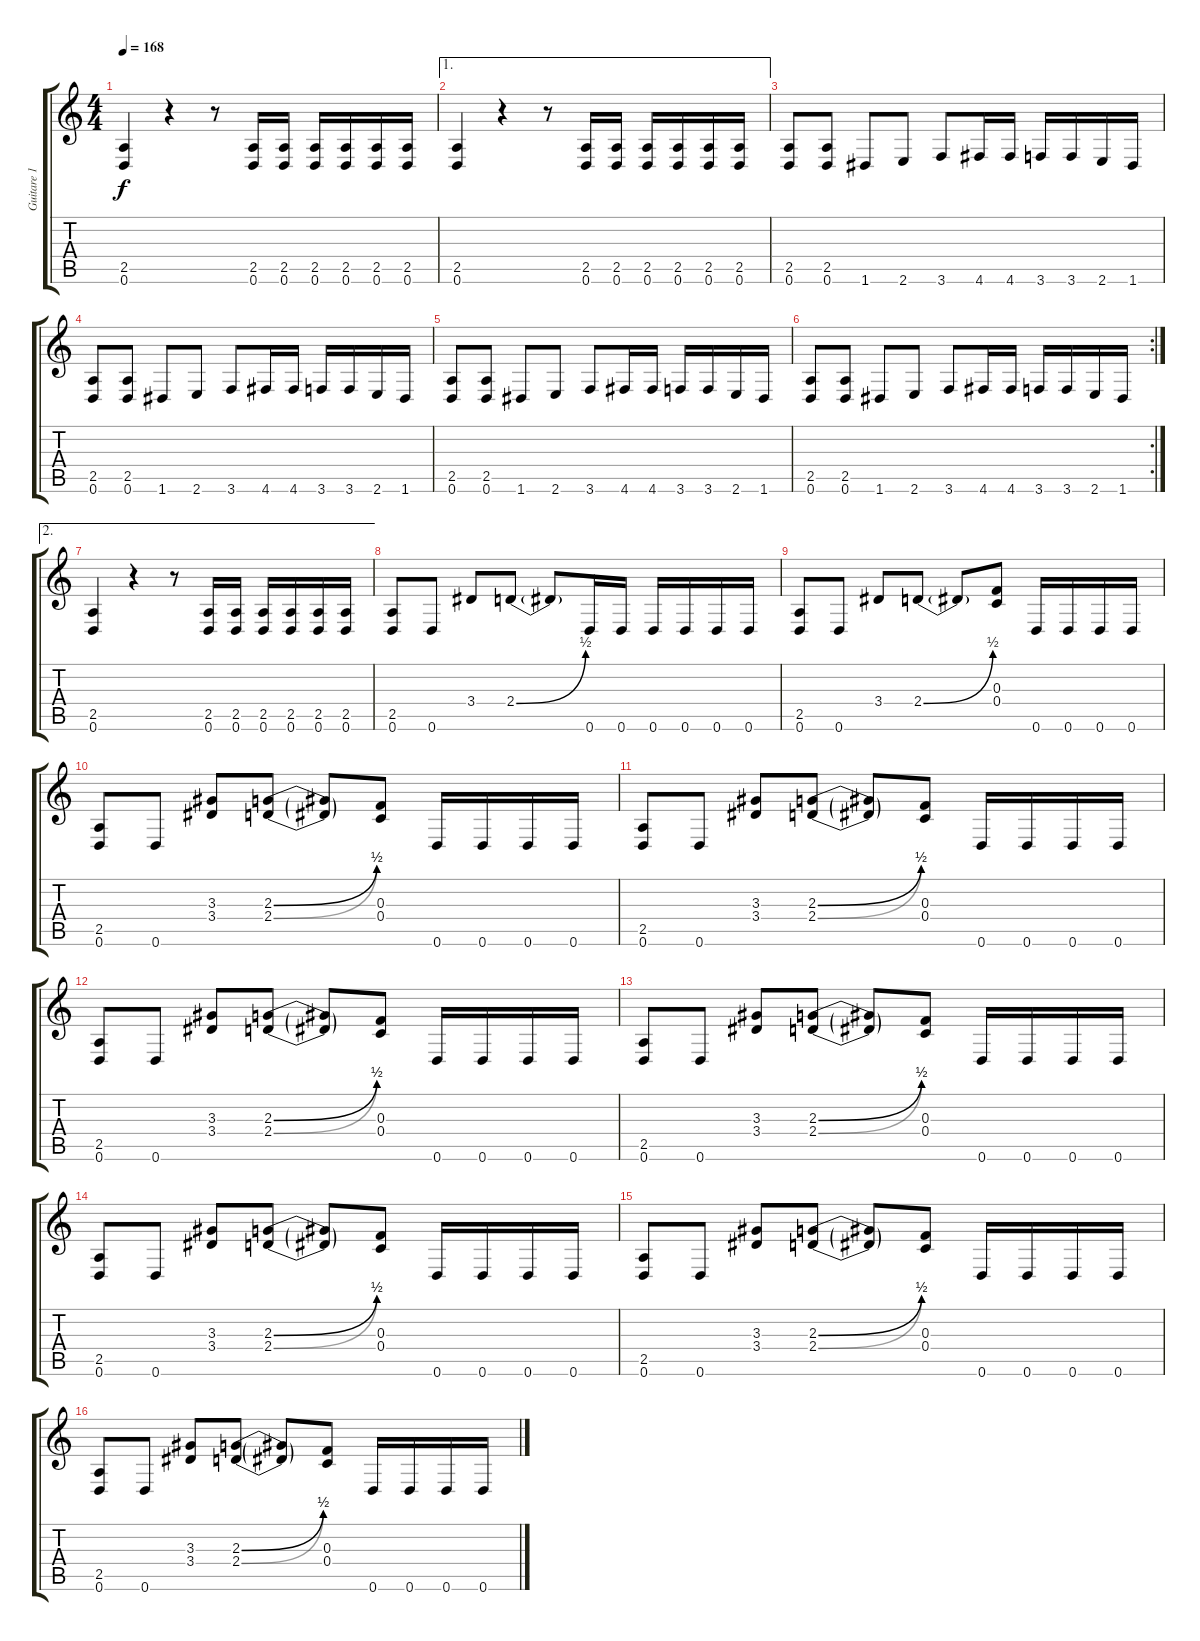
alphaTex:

\track ("Guitare 1" "Guitare 1") {instrument distortionguitar}
\staff {score tabs}
\tuning (D4 A3 F3 C3 G2 D2) {hide}
\ts (4 4)
\tempo 168
\clef g2
\ks c
(2.5 0.6).4{dy f} r.4 r.8 (2.5 0.6).16 (2.5 0.6).16 (2.5 0.6).16 (2.5 0.6).16 (2.5 0.6).16 (2.5 0.6).16 |
\ae 1
(2.5 0.6).4 r.4 r.8 (2.5 0.6).16 (2.5 0.6).16 (2.5 0.6).16 (2.5 0.6).16 (2.5 0.6).16 (2.5 0.6).16 |
(2.5 0.6).8 (2.5 0.6).8 1.6.8 2.6.8 3.6.8 4.6.16 4.6.16 3.6.16 3.6.16 2.6.16 1.6.16 |
(2.5 0.6).8 (2.5 0.6).8 1.6.8 2.6.8 3.6.8 4.6.16 4.6.16 3.6.16 3.6.16 2.6.16 1.6.16 |
(2.5 0.6).8 (2.5 0.6).8 1.6.8 2.6.8 3.6.8 4.6.16 4.6.16 3.6.16 3.6.16 2.6.16 1.6.16 |
\rc 2
(2.5 0.6).8 (2.5 0.6).8 1.6.8 2.6.8 3.6.8 4.6.16 4.6.16 3.6.16 3.6.16 2.6.16 1.6.16 |
\ae 2
(2.5 0.6).4 r.4 r.8 (2.5 0.6).16 (2.5 0.6).16 (2.5 0.6).16 (2.5 0.6).16 (2.5 0.6).16 (2.5 0.6).16 |
(2.5 0.6).8 0.6.8 3.4.8 2.4{be (bend 0 0 60 2)}.8 2.4{t}.8 0.6.16 0.6.16 0.6.16 0.6.16 0.6.16 0.6.16 |
(2.5 0.6).8 0.6.8 3.4.8 2.4{be (bend 0 0 60 2)}.8 2.4{t}.8 (0.3 0.4).8 0.6.16 0.6.16 0.6.16 0.6.16 |
(2.5 0.6).8 0.6.8 (3.3 3.4).8 (2.3{be (bend 0 0 60 2)} 2.4{be (bend 0 0 60 2)}).8 (2.3{t} 2.4{t}).8 (0.3 0.4).8 0.6.16 0.6.16 0.6.16 0.6.16 |
(2.5 0.6).8 0.6.8 (3.3 3.4).8 (2.3{be (bend 0 0 60 2)} 2.4{be (bend 0 0 60 2)}).8 (2.3{t} 2.4{t}).8 (0.3 0.4).8 0.6.16 0.6.16 0.6.16 0.6.16 |
(2.5 0.6).8 0.6.8 (3.3 3.4).8 (2.3{be (bend 0 0 60 2)} 2.4{be (bend 0 0 60 2)}).8 (2.3{t} 2.4{t}).8 (0.3 0.4).8 0.6.16 0.6.16 0.6.16 0.6.16 |
(2.5 0.6).8 0.6.8 (3.3 3.4).8 (2.3{be (bend 0 0 60 2)} 2.4{be (bend 0 0 60 2)}).8 (2.3{t} 2.4{t}).8 (0.3 0.4).8 0.6.16 0.6.16 0.6.16 0.6.16 |
(2.5 0.6).8 0.6.8 (3.3 3.4).8 (2.3{be (bend 0 0 60 2)} 2.4{be (bend 0 0 60 2)}).8 (2.3{t} 2.4{t}).8 (0.3 0.4).8 0.6.16 0.6.16 0.6.16 0.6.16 |
(2.5 0.6).8 0.6.8 (3.3 3.4).8 (2.3{be (bend 0 0 60 2)} 2.4{be (bend 0 0 60 2)}).8 (2.3{t} 2.4{t}).8 (0.3 0.4).8 0.6.16 0.6.16 0.6.16 0.6.16 |
(2.5 0.6).8 0.6.8 (3.3 3.4).8 (2.3{be (bend 0 0 60 2)} 2.4{be (bend 0 0 60 2)}).8 (2.3{t} 2.4{t}).8 (0.3 0.4).8 0.6.16 0.6.16 0.6.16 0.6.16
